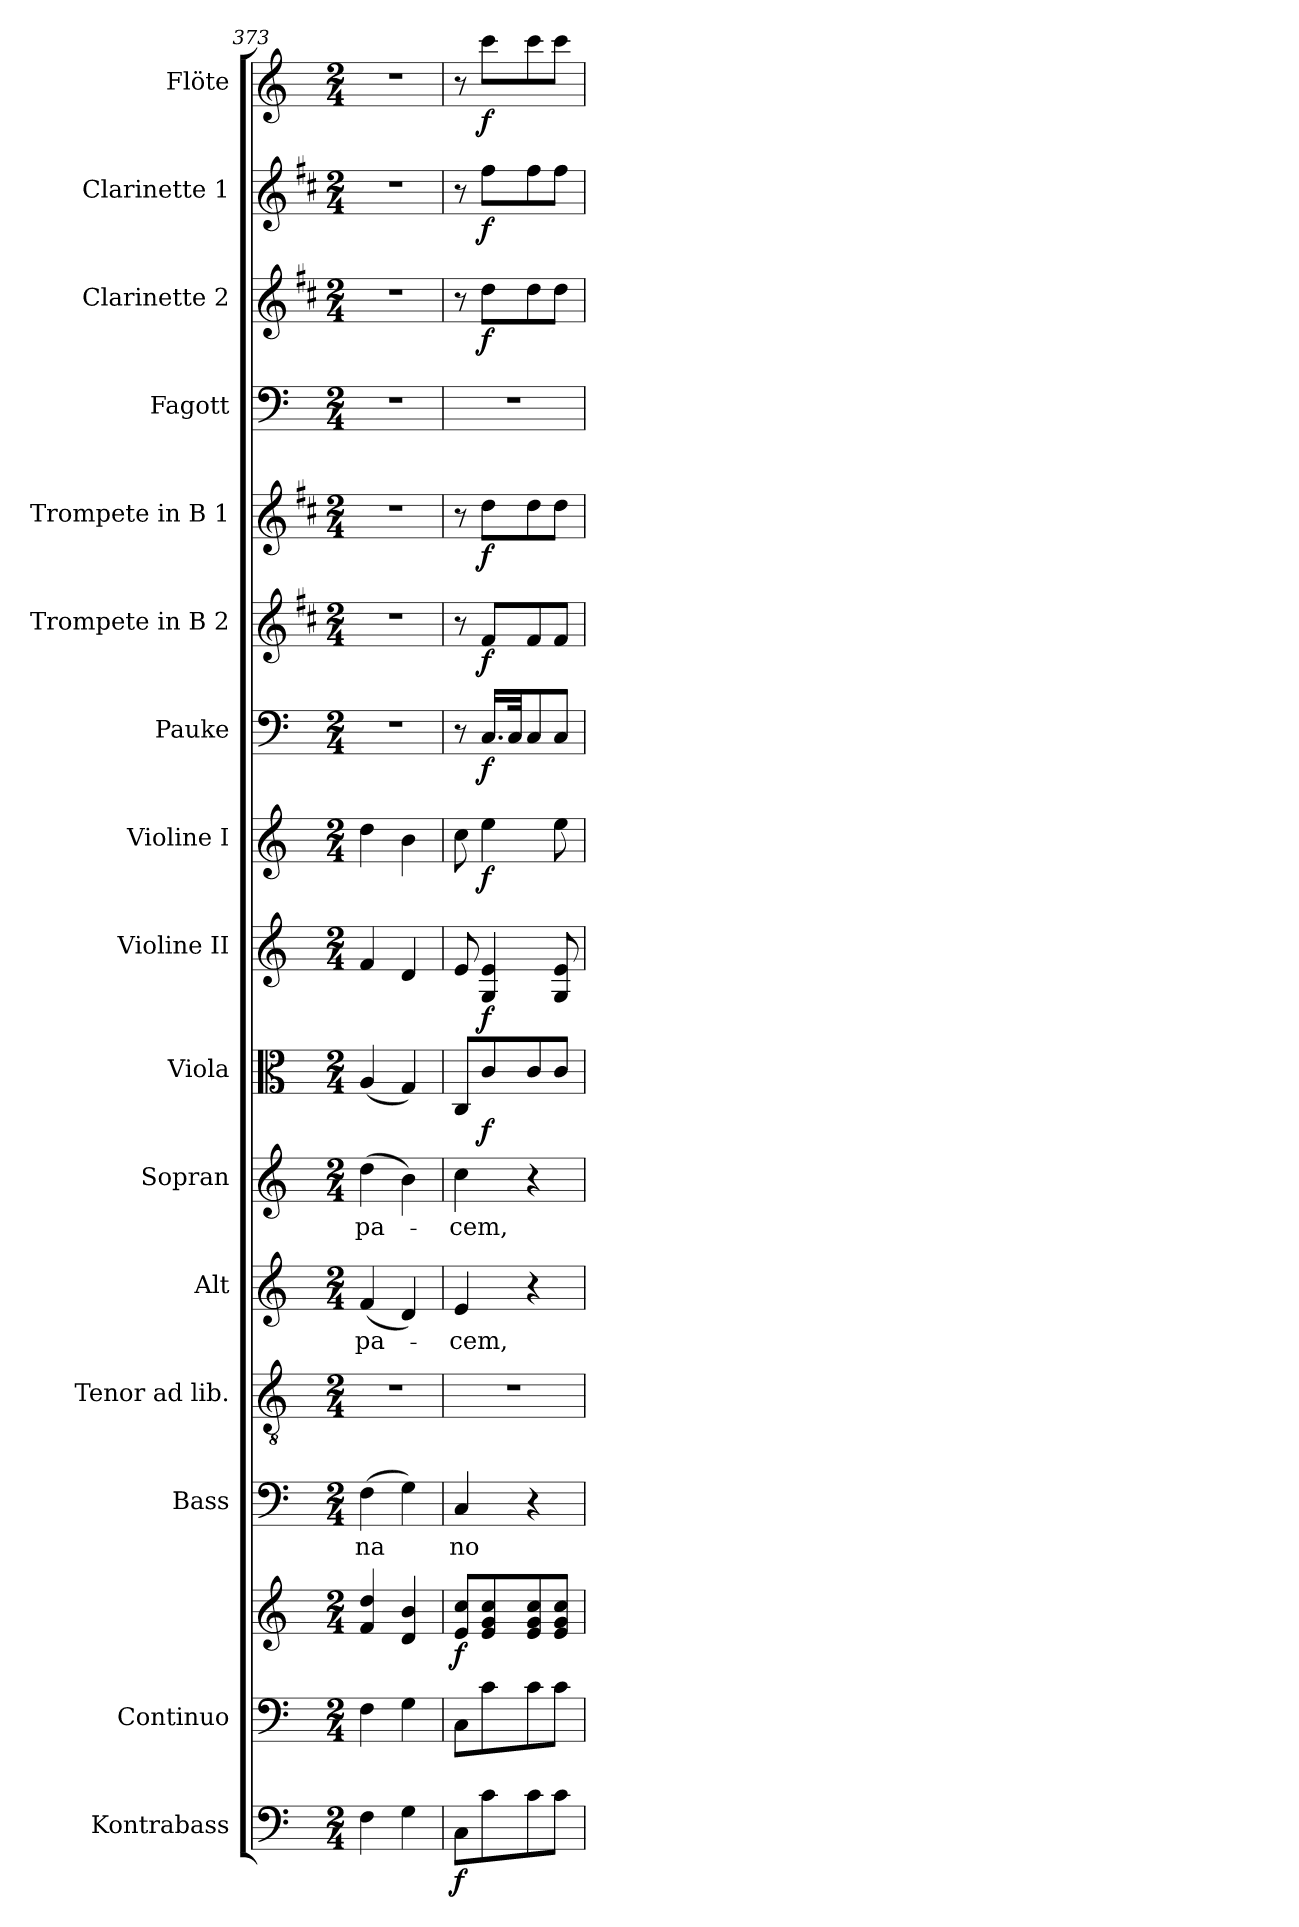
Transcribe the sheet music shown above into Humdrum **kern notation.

**kern	**dynam	**kern	**kern	**dynam	**kern	**text	**kern	**kern	**text	**kern	**text	**kern	**dynam	**kern	**dynam	**kern	**dynam	**kern	**dynam	**kern	**dynam	**kern	**dynam	**kern	**kern	**dynam	**kern	**dynam	**kern	**dynam
*part16	*part16	*part15	*part15	*part15	*part14	*part14	*part13	*part12	*part12	*part11	*part11	*part10	*part10	*part9	*part9	*part8	*part8	*part7	*part7	*part6	*part6	*part5	*part5	*part4	*part3	*part3	*part2	*part2	*part1	*part1
*staff17	*staff17	*staff16	*staff15	*staff15/16	*staff14	*staff14	*staff13	*staff12	*staff12	*staff11	*staff11	*staff10	*staff10	*staff9	*staff9	*staff8	*staff8	*staff7	*staff7	*staff6	*staff6	*staff5	*staff5	*staff4	*staff3	*staff3	*staff2	*staff2	*staff1	*staff1
*I"Kontrabass	*	*I"Continuo	*	*	*I"Bass	*	*I"Tenor ad lib.	*I"Alt	*	*I"Sopran	*	*I"Viola	*	*I"Violine II	*	*I"Violine I	*	*I"Pauke	*	*I"Trompete in B 2	*	*I"Trompete in B 1	*	*I"Fagott	*I"Clarinette 2	*	*I"Clarinette 1	*	*I"Flöte	*
*I'Kb.	*	*I'cont.	*	*	*I'B	*	*I'T	*I'A	*	*I'S	*	*I'Vla.	*	*I'Vl. II	*	*I'Vl. I	*	*I'Pk.	*	*	*	*	*	*I'Fg.	*I'Cl. 2	*	*I'Cl. 1	*	*I'Fl.	*
*clefF4	*	*clefF4	*clefG2	*	*clefF4	*	*clefGv2	*clefG2	*	*clefG2	*	*clefC3	*	*clefG2	*	*clefG2	*	*clefF4	*	*clefG2	*	*clefG2	*	*clefF4	*clefG2	*	*clefG2	*	*clefG2	*
*ITrd7c12	*	*	*	*	*	*	*	*	*	*	*	*	*	*	*	*	*	*	*	*ITrd1c2	*	*ITrd1c2	*	*	*ITrd1c2	*	*ITrd1c2	*	*	*
*k[]	*	*k[]	*k[]	*	*k[]	*	*k[]	*k[]	*	*k[]	*	*k[]	*	*k[]	*	*k[]	*	*k[]	*	*k[]	*	*k[]	*	*k[]	*k[]	*	*k[]	*	*k[]	*
*C:	*	*C:	*C:	*	*C:	*	*C:	*C:	*	*C:	*	*C:	*	*C:	*	*C:	*	*C:	*	*C:	*	*C:	*	*C:	*C:	*	*C:	*	*C:	*
*M2/4	*	*M2/4	*M2/4	*	*M2/4	*	*M2/4	*M2/4	*	*M2/4	*	*M2/4	*	*M2/4	*	*M2/4	*	*M2/4	*	*M2/4	*	*M2/4	*	*M2/4	*M2/4	*	*M2/4	*	*M2/4	*
=373	=373	=373	=373	=373	=373	=373	=373	=373	=373	=373	=373	=373	=373	=373	=373	=373	=373	=373	=373	=373	=373	=373	=373	=373	=373	=373	=373	=373	=373	=373
!	!	!	!	!	!	!LO:LY:b	!	!	!LO:LY:b	!	!LO:LY:b	!	!	!	!	!	!	!	!	!	!	!	!	!	!	!	!	!	!	!
4FF\	.	4F\	4f/ 4dd/	.	(>4F\	-na	2r	(<4f/	pa-	(>4dd\	pa-	(<4A/	.	4f/	.	4dd\	.	2r	.	2r	.	2r	.	2r	2r	.	2r	.	2r	.
4GG\	.	4G\	4d/ 4b/	.	4G\)	.	.	4d/)	.	4b\)	.	4G/)	.	4d/	.	4b\	.	.	.	.	.	.	.	.	.	.	.	.	.	.
=374	=374	=374	=374	=374	=374	=374	=374	=374	=374	=374	=374	=374	=374	=374	=374	=374	=374	=374	=374	=374	=374	=374	=374	=374	=374	=374	=374	=374	=374	=374
!	!LO:DY:b	!	!	!LO:DY:b	!	!LO:LY:b	!	!	!LO:LY:b	!	!LO:LY:b	!	!	!	!	!	!	!	!	!	!	!	!	!	!	!	!	!	!	!
8CC\L	f	8C\L	8e/ 8cc/L	f	4C/	no-	2r	4e/	-cem,	4cc\	-cem,	8C/L	.	8e/	.	8cc\	.	8r	.	8r	.	8r	.	2r	8r	.	8r	.	8r	.
!	!	!	!	!	!	!	!	!	!	!	!	!	!LO:DY:b	!	!LO:DY:b	!	!LO:DY:b	!	!LO:DY:b	!	!LO:DY:b	!	!LO:DY:b	!	!	!LO:DY:b	!	!LO:DY:b	!	!LO:DY:b
8C\	.	8c\	8e/ 8g/ 8cc/	.	.	.	.	.	.	.	.	8c/	f	4G/ 4e/	f	4ee\	f	16.C/LL	f	8e/L	f	8cc\L	f	.	8cc\L	f	8ee\L	f	8ccc\L	f
.	.	.	.	.	.	.	.	.	.	.	.	.	.	.	.	.	.	32C/Jk	.	.	.	.	.	.	.	.	.	.	.	.
8C\	.	8c\	8e/ 8g/ 8cc/	.	4r	.	.	4r	.	4r	.	8c/	.	.	.	.	.	8C/	.	8e/	.	8cc\	.	.	8cc\	.	8ee\	.	8ccc\	.
8C\J	.	8c\J	8e/ 8g/ 8cc/J	.	.	.	.	.	.	.	.	8c/J	.	8G/ 8e/	.	8ee\	.	8C/J	.	8e/J	.	8cc\J	.	.	8cc\J	.	8ee\J	.	8ccc\J	.
=	=	=	=	=	=	=	=	=	=	=	=	=	=	=	=	=	=	=	=	=	=	=	=	=	=	=	=	=	=	=
*-	*-	*-	*-	*-	*-	*-	*-	*-	*-	*-	*-	*-	*-	*-	*-	*-	*-	*-	*-	*-	*-	*-	*-	*-	*-	*-	*-	*-	*-	*-
